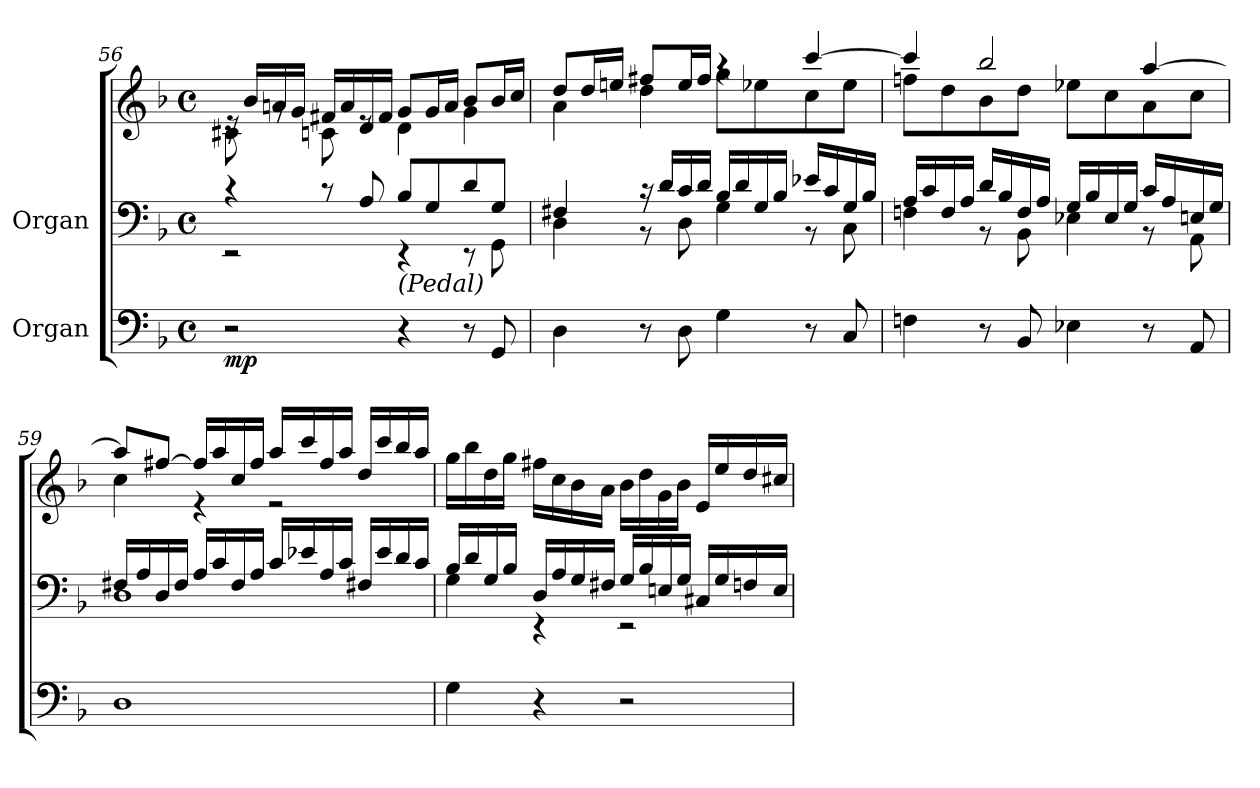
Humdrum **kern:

**kern	**dynam	**kern	**kern
*part2	*part2	*part1	*part1
*staff3	*staff3	*staff2	*staff1
*I"Organ	*	*I"Organ	*
*clefF4	*	*clefF4	*clefG2
*k[b-]	*	*k[b-]	*k[b-]
*M4/4	*	*M4/4	*M4/4
*met(c)	*	*met(c)	*met(c)
=56	=56	=56	=56
*	*	*^	*^
!	!LO:DY:b	!	!	!	!
2r	mp	4r	2r	16re	8c#X\
.	.	.	.	16b-/LL	.
.	.	.	.	16an/	8rg
.	.	.	.	16g/JJ	.
.	.	8r	.	16f#X/LL	8cn\
.	.	.	.	16a/	.
.	.	8A/	.	16d/	8re
.	.	.	.	16f#/JJ	.
!	!	!LO:TX:b:i:t=(Pedal)	!	!	!
4r	.	8B-/L	4r	8g/L	4d\
.	.	8G/	.	16g/L	.
.	.	.	.	16a/JJ	.
8r	.	8d/	8r	8b-/L	4g\
8GG/	.	8G/J	8GG\	16b-/L	.
.	.	.	.	16cc/JJ	.
=57	=57	=57	=57	=57	=57
4D\	.	4F#X/	4D\	8dd/L	4a\
.	.	.	.	16dd/L	.
.	.	.	.	16een/JJ	.
8r	.	16r	8r	8ff#X/L	4dd!\
.	.	16d/LL	.	.	.
8D\	.	16c/	8D\	16ee/L	.
.	.	16d/JJ	.	16ff#/JJ	.
4G\	.	16B-/LL	4G\	4raa	8gg\L
.	.	16d/	.	.	.
.	.	16G/	.	.	8ee-X\
.	.	16B-/JJ	.	.	.
8r	.	16e-X/LL	8r	[4ccc/	8cc\
.	.	16c/	.	.	.
8C/	.	16G/	8C\	.	8ee-\J
.	.	16B-/JJ	.	.	.
!!LO:LB:g=z	!!
=58	=58	=58	=58	=58	=58
4Fn\	.	16A/LL	4Fn\	4ccc/]	8ffn\L
.	.	16c/	.	.	.
.	.	16F/	.	.	8dd\
.	.	16A/JJ	.	.	.
8r	.	16d/LL	8r	2bb-/	8b-\
.	.	16B-/	.	.	.
8BB-/	.	16F/	8BB-\	.	8dd\J
.	.	16A/JJ	.	.	.
4E-X\	.	16G/LL	4E-X\	.	8ee-X\L
.	.	16B-/	.	.	.
.	.	16E-/	.	.	8cc\
.	.	16G/JJ	.	.	.
8r	.	16c/LL	8r	[4aa/	8a\
.	.	16A/	.	.	.
8AA/	.	16En/	8AA\	.	8cc\J
.	.	16G/JJ	.	.	.
=59	=59	=59	=59	=59	=59
1D	.	16F#X/LL	1D	8aa/L]	4cc\
.	.	16A/	.	.	.
.	.	16D/	.	[8ff#X/J	.
.	.	16F#/JJ	.	.	.
.	.	16A/LL	.	16ff#/LL]	4r
.	.	16c/	.	16aa/	.
.	.	16F#/	.	16cc/	.
.	.	16A/JJ	.	16ff#/JJ	.
.	.	16c/LL	.	16aa/LL	2r
.	.	16e-X/	.	16ccc/	.
.	.	16A/	.	16ff#/	.
.	.	16c/JJ	.	16aa/JJ	.
.	.	16F#X/LL	.	16dd/LL	.
.	.	16e-/	.	16ccc/	.
.	.	16d/	.	16bb-/	.
.	.	16c/JJ	.	16aa/JJ	.
*	*	*	*	*v	*v
=60	=60	=60	=60	=60
4G\	.	16B-/LL	4G\	16gg\LL
.	.	16d/	.	16bb-\
.	.	16G/	.	16dd\
.	.	16B-/JJ	.	16gg\JJ
4r	.	16D/LL	4r	16ff#X\LL
.	.	16A/	.	16cc\
.	.	16G/	.	16b-\
.	.	16F#X/JJ	.	16a\JJ
2r	.	16G/LL	2r	16b-\LL
.	.	16B-/	.	16dd\
.	.	16En/	.	16g\
.	.	16G/JJ	.	16b-\JJ
.	.	16C#X/LL	.	16e/LL
.	.	16G/	.	16ee/
.	.	16Fn/	.	16dd/
.	.	16E/JJ	.	16cc#X/JJ
*	*	*v	*v	*
=	=	=	=
*-	*-	*-	*-
